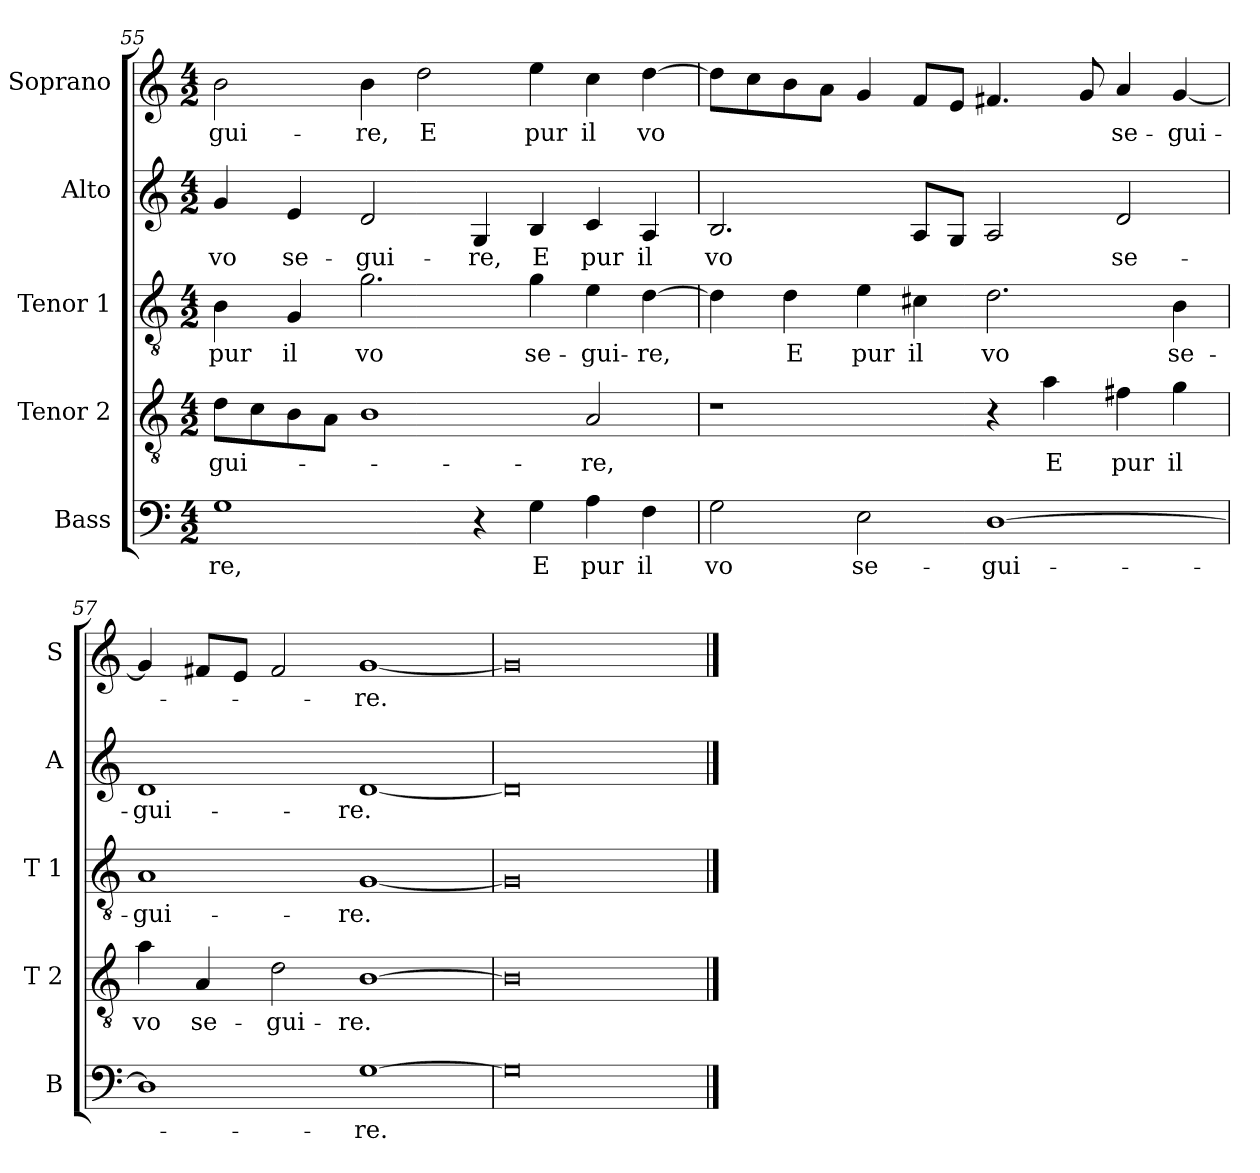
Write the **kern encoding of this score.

**kern	**text	**kern	**text	**kern	**text	**kern	**text	**kern	**text
*part5	*part5	*part4	*part4	*part3	*part3	*part2	*part2	*part1	*part1
*staff5	*staff5	*staff4	*staff4	*staff3	*staff3	*staff2	*staff2	*staff1	*staff1
*I"Bass	*	*I"Tenor 2	*	*I"Tenor 1	*	*I"Alto	*	*I"Soprano	*
*I'B	*	*I'T 2	*	*I'T 1	*	*I'A	*	*I'S	*
!!LO:LB:g=z
*clefF4	*	*clefGv2	*	*clefGv2	*	*clefG2	*	*clefG2	*
*k[]	*	*k[]	*	*k[]	*	*k[]	*	*k[]	*
*C:	*	*C:	*	*C:	*	*C:	*	*C:	*
*M4/2	*	*M4/2	*	*M4/2	*	*M4/2	*	*M4/2	*
=55	=55	=55	=55	=55	=55	=55	=55	=55	=55
!	!LO:LY:b	!	!LO:LY:b	!	!LO:LY:b	!	!LO:LY:b	!	!LO:LY:b
1G	-re,	8d\L	-gui-	4B\	pur	4g/	vo	2b\	-gui-
.	.	8c\	.	.	.	.	.	.	.
!	!	!	!	!	!LO:LY:b	!	!LO:LY:b	!	!
.	.	8B\	.	4G/	il	4e/	se-	.	.
.	.	8A\J	.	.	.	.	.	.	.
!	!	!	!	!	!LO:LY:b	!	!LO:LY:b	!	!LO:LY:b
.	.	1B	.	2.g\	vo	2d/	-gui-	4b\	-re,
!	!	!	!	!	!	!	!	!	!LO:LY:b
.	.	.	.	.	.	.	.	2dd\	E
!	!	!	!	!	!	!	!LO:LY:b	!	!
4r	.	.	.	.	.	4G/	-re,	.	.
!	!LO:LY:b	!	!	!	!LO:LY:b	!	!LO:LY:b	!	!LO:LY:b
4G\	E	.	.	4g\	se-	4B/	E	4ee\	pur
!	!LO:LY:b	!	!LO:LY:b	!	!LO:LY:b	!	!LO:LY:b	!	!LO:LY:b
4A\	pur	2A/	-re,	4e\	-gui-	4c/	pur	4cc\	il
!	!LO:LY:b	!	!	!	!LO:LY:b	!	!LO:LY:b	!	!LO:LY:b
4F\	il	.	.	[4d\	-re,	4A/	il	[4dd\	vo
=56	=56	=56	=56	=56	=56	=56	=56	=56	=56
!	!LO:LY:b	!	!	!	!	!	!LO:LY:b	!	!
2G\	vo	1r	.	4d\]	.	2.B/	vo	8dd\L]	.
.	.	.	.	.	.	.	.	8cc\	.
!	!	!	!	!	!LO:LY:b	!	!	!	!
.	.	.	.	4d\	E	.	.	8b\	.
.	.	.	.	.	.	.	.	8a\J	.
!	!LO:LY:b	!	!	!	!LO:LY:b	!	!	!	!
2E\	se-	.	.	4e\	pur	.	.	4g/	.
!	!	!	!	!	!LO:LY:b	!	!	!	!
.	.	.	.	4c#X\	il	8A/L	.	8f/L	.
.	.	.	.	.	.	8G/J	.	8e/J	.
!	!LO:LY:b	!	!	!	!LO:LY:b	!	!	!	!
[1D	-gui-	4r	.	2.d\	vo	2A/	.	4.f#X/	.
!	!	!	!LO:LY:b	!	!	!	!	!	!
.	.	4a\	E	.	.	.	.	.	.
.	.	.	.	.	.	.	.	8g/	.
!	!	!	!LO:LY:b	!	!	!	!LO:LY:b	!	!LO:LY:b
.	.	4f#X\	pur	.	.	2d/	se-	4a/	se-
!	!	!	!LO:LY:b	!	!LO:LY:b	!	!	!	!LO:LY:b
.	.	4g\	il	4B\	se-	.	.	[4g/	-gui-
=57	=57	=57	=57	=57	=57	=57	=57	=57	=57
!	!	!	!LO:LY:b	!	!LO:LY:b	!	!LO:LY:b	!	!
1D]	.	4a\	vo	1A	-gui-	1d	-gui-	4g/]	.
!	!	!	!LO:LY:b	!	!	!	!	!	!
.	.	4A/	se-	.	.	.	.	8f#X/L	.
.	.	.	.	.	.	.	.	8e/J	.
!	!	!	!LO:LY:b	!	!	!	!	!	!
.	.	2d\	-gui-	.	.	.	.	2f#/	.
!	!LO:LY:b	!	!LO:LY:b	!	!LO:LY:b	!	!LO:LY:b	!	!LO:LY:b
[1G	-re.	[1B	-re.	[1G	-re.	[1d	-re.	[1g	-re.
=58	=58	=58	=58	=58	=58	=58	=58	=58	=58
0G]	.	0B]	.	0G]	.	0d]	.	0g]	.
==	==	==	==	==	==	==	==	==	==
*-	*-	*-	*-	*-	*-	*-	*-	*-	*-
